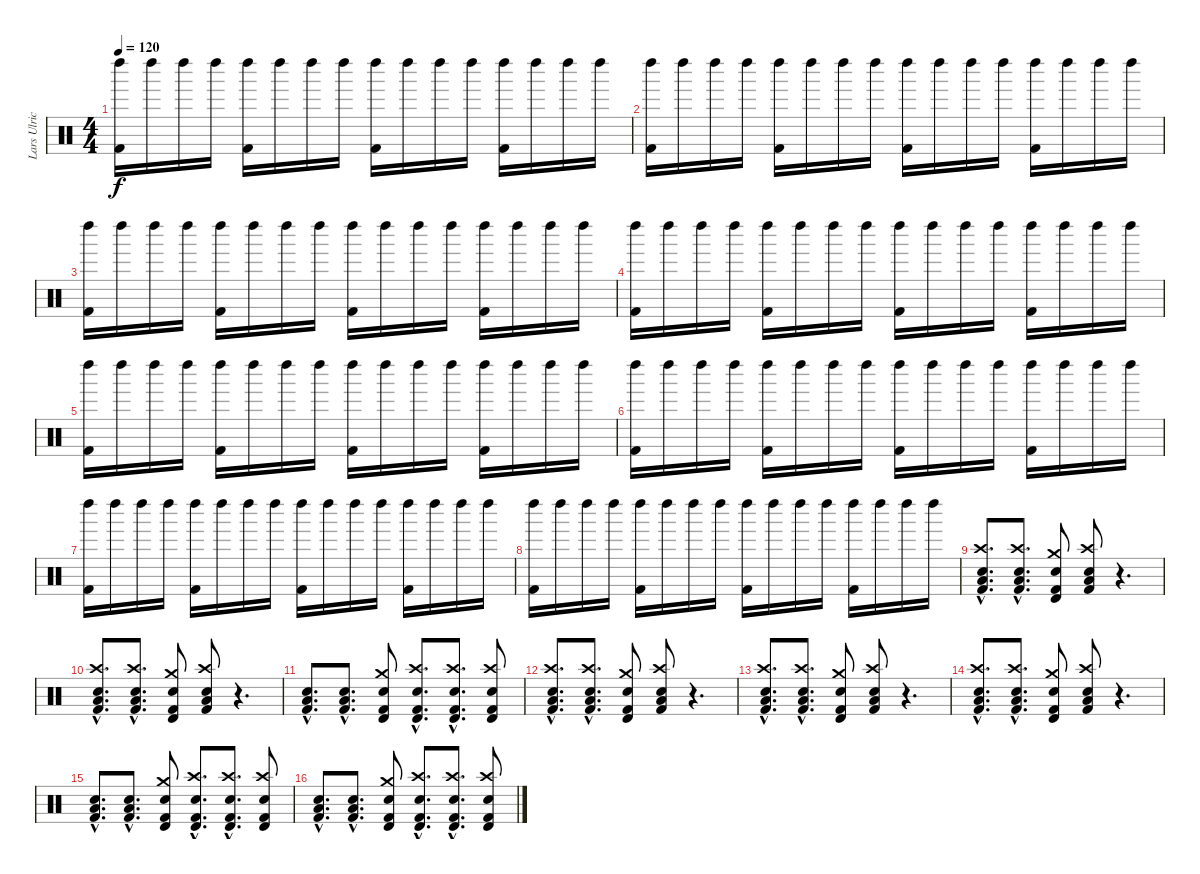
\track ("Lars Ulrich" "Lars Ulric") {instrument percussion}
\staff {score}
\articulation defaults
\ts (4 4)
\tempo 120
\clef neutral
\ks c
("Left Maraca (hit)" "Kick (hit) 2").16{dy f volume 12} "Left Maraca (hit)".16 "Left Maraca (hit)".16 "Left Maraca (hit)".16 ("Left Maraca (hit)" "Kick (hit) 2").16 "Left Maraca (hit)".16 "Left Maraca (hit)".16 "Left Maraca (hit)".16 ("Left Maraca (hit)" "Kick (hit) 2").16 "Left Maraca (hit)".16 "Left Maraca (hit)".16 "Left Maraca (hit)".16 ("Left Maraca (hit)" "Kick (hit) 2").16 "Left Maraca (hit)".16 "Left Maraca (hit)".16 "Left Maraca (hit)".16 |
("Left Maraca (hit)" "Kick (hit) 2").16 "Left Maraca (hit)".16 "Left Maraca (hit)".16 "Left Maraca (hit)".16 ("Left Maraca (hit)" "Kick (hit) 2").16 "Left Maraca (hit)".16 "Left Maraca (hit)".16 "Left Maraca (hit)".16 ("Left Maraca (hit)" "Kick (hit) 2").16 "Left Maraca (hit)".16 "Left Maraca (hit)".16 "Left Maraca (hit)".16 ("Left Maraca (hit)" "Kick (hit) 2").16 "Left Maraca (hit)".16 "Left Maraca (hit)".16 "Left Maraca (hit)".16 |
("Left Maraca (hit)" "Kick (hit) 2").16 "Left Maraca (hit)".16 "Left Maraca (hit)".16 "Left Maraca (hit)".16 ("Left Maraca (hit)" "Kick (hit) 2").16 "Left Maraca (hit)".16 "Left Maraca (hit)".16 "Left Maraca (hit)".16 ("Left Maraca (hit)" "Kick (hit) 2").16 "Left Maraca (hit)".16 "Left Maraca (hit)".16 "Left Maraca (hit)".16 ("Left Maraca (hit)" "Kick (hit) 2").16 "Left Maraca (hit)".16 "Left Maraca (hit)".16 "Left Maraca (hit)".16 |
("Left Maraca (hit)" "Kick (hit) 2").16 "Left Maraca (hit)".16 "Left Maraca (hit)".16 "Left Maraca (hit)".16 ("Left Maraca (hit)" "Kick (hit) 2").16 "Left Maraca (hit)".16 "Left Maraca (hit)".16 "Left Maraca (hit)".16 ("Left Maraca (hit)" "Kick (hit) 2").16 "Left Maraca (hit)".16 "Left Maraca (hit)".16 "Left Maraca (hit)".16 ("Left Maraca (hit)" "Kick (hit) 2").16 "Left Maraca (hit)".16 "Left Maraca (hit)".16 "Left Maraca (hit)".16 |
("Left Maraca (hit)" "Kick (hit) 2").16 "Left Maraca (hit)".16 "Left Maraca (hit)".16 "Left Maraca (hit)".16 ("Left Maraca (hit)" "Kick (hit) 2").16 "Left Maraca (hit)".16 "Left Maraca (hit)".16 "Left Maraca (hit)".16 ("Left Maraca (hit)" "Kick (hit) 2").16 "Left Maraca (hit)".16 "Left Maraca (hit)".16 "Left Maraca (hit)".16 ("Left Maraca (hit)" "Kick (hit) 2").16 "Left Maraca (hit)".16 "Left Maraca (hit)".16 "Left Maraca (hit)".16 |
("Left Maraca (hit)" "Kick (hit) 2").16 "Left Maraca (hit)".16 "Left Maraca (hit)".16 "Left Maraca (hit)".16 ("Left Maraca (hit)" "Kick (hit) 2").16 "Left Maraca (hit)".16 "Left Maraca (hit)".16 "Left Maraca (hit)".16 ("Left Maraca (hit)" "Kick (hit) 2").16 "Left Maraca (hit)".16 "Left Maraca (hit)".16 "Left Maraca (hit)".16 ("Left Maraca (hit)" "Kick (hit) 2").16 "Left Maraca (hit)".16 "Left Maraca (hit)".16 "Left Maraca (hit)".16 |
("Left Maraca (hit)" "Kick (hit) 2").16 "Left Maraca (hit)".16 "Left Maraca (hit)".16 "Left Maraca (hit)".16 ("Left Maraca (hit)" "Kick (hit) 2").16 "Left Maraca (hit)".16 "Left Maraca (hit)".16 "Left Maraca (hit)".16 ("Left Maraca (hit)" "Kick (hit) 2").16 "Left Maraca (hit)".16 "Left Maraca (hit)".16 "Left Maraca (hit)".16 ("Left Maraca (hit)" "Kick (hit) 2").16 "Left Maraca (hit)".16 "Left Maraca (hit)".16 "Left Maraca (hit)".16 |
("Left Maraca (hit)" "Kick (hit) 2").16 "Left Maraca (hit)".16 "Left Maraca (hit)".16 "Left Maraca (hit)".16 ("Left Maraca (hit)" "Kick (hit) 2").16 "Left Maraca (hit)".16 "Left Maraca (hit)".16 "Left Maraca (hit)".16 ("Left Maraca (hit)" "Kick (hit) 2").16 "Left Maraca (hit)".16 "Left Maraca (hit)".16 "Left Maraca (hit)".16 ("Left Maraca (hit)" "Kick (hit) 2").16 "Left Maraca (hit)".16 "Left Maraca (hit)".16 "Left Maraca (hit)".16 |
("Crash high (hit)"{hac} "Snare (hit) 2"{hac} "Low Floor Tom (hit)"{hac} "Kick (hit) 2"{hac}).8{d volume 16} ("Crash high (hit)"{hac} "Snare (hit) 2"{hac} "Low Floor Tom (hit)"{hac} "Kick (hit) 2"{hac}).8{d} ("Crash medium (hit)" "Snare (hit) 2" "Timbale high (hit)" "Kick (hit) 2").8 ("Crash high (hit)" "Snare (hit) 2" "Low Floor Tom (hit)" "Kick (hit) 2").8 r.4{d} |
("Crash high (hit)"{hac} "Snare (hit) 2"{hac} "Low Floor Tom (hit)"{hac} "Kick (hit) 2"{hac}).8{d} ("Crash high (hit)"{hac} "Snare (hit) 2"{hac} "Low Floor Tom (hit)"{hac} "Kick (hit) 2"{hac}).8{d} ("Crash medium (hit)" "Snare (hit) 2" "Timbale high (hit)" "Kick (hit) 2").8 ("Crash high (hit)" "Snare (hit) 2" "Low Floor Tom (hit)" "Kick (hit) 2").8 r.4{d} |
("Snare (hit) 2"{hac} "Low Floor Tom (hit)"{hac} "Kick (hit) 2"{hac}).8{d} ("Snare (hit) 2"{hac} "Low Floor Tom (hit)"{hac} "Kick (hit) 2"{hac}).8{d} ("Crash medium (hit)" "Snare (hit) 2" "Timbale high (hit)" "Kick (hit) 2").8 ("Crash high (hit)"{hac} "Snare (hit) 2"{hac} "Timbale high (hit)"{hac} "Kick (hit) 2"{hac}).8{d} ("Crash high (hit)"{hac} "Snare (hit) 2"{hac} "Timbale high (hit)"{hac} "Kick (hit) 2"{hac}).8{d} ("Crash high (hit)" "Snare (hit) 2" "Timbale high (hit)" "Kick (hit) 2").8 |
("Crash high (hit)"{hac} "Snare (hit) 2"{hac} "Low Floor Tom (hit)"{hac} "Kick (hit) 2"{hac}).8{d} ("Crash high (hit)"{hac} "Snare (hit) 2"{hac} "Low Floor Tom (hit)"{hac} "Kick (hit) 2"{hac}).8{d} ("Crash medium (hit)" "Snare (hit) 2" "Timbale high (hit)" "Kick (hit) 2").8 ("Crash high (hit)" "Snare (hit) 2" "Low Floor Tom (hit)" "Kick (hit) 2").8 r.4{d} |
("Crash high (hit)"{hac} "Snare (hit) 2"{hac} "Low Floor Tom (hit)"{hac} "Kick (hit) 2"{hac}).8{d} ("Crash high (hit)"{hac} "Snare (hit) 2"{hac} "Low Floor Tom (hit)"{hac} "Kick (hit) 2"{hac}).8{d} ("Crash medium (hit)" "Snare (hit) 2" "Timbale high (hit)" "Kick (hit) 2").8 ("Crash high (hit)" "Snare (hit) 2" "Low Floor Tom (hit)" "Kick (hit) 2").8 r.4{d} |
("Crash high (hit)"{hac} "Snare (hit) 2"{hac} "Low Floor Tom (hit)"{hac} "Kick (hit) 2"{hac}).8{d} ("Crash high (hit)"{hac} "Snare (hit) 2"{hac} "Low Floor Tom (hit)"{hac} "Kick (hit) 2"{hac}).8{d} ("Crash medium (hit)" "Snare (hit) 2" "Timbale high (hit)" "Kick (hit) 2").8 ("Crash high (hit)" "Snare (hit) 2" "Low Floor Tom (hit)" "Kick (hit) 2").8 r.4{d} |
("Snare (hit) 2"{hac} "Low Floor Tom (hit)"{hac} "Kick (hit) 2"{hac}).8{d} ("Snare (hit) 2"{hac} "Low Floor Tom (hit)"{hac} "Kick (hit) 2"{hac}).8{d} ("Crash medium (hit)" "Snare (hit) 2" "Timbale high (hit)" "Kick (hit) 2").8 ("Crash high (hit)"{hac} "Snare (hit) 2"{hac} "Timbale high (hit)"{hac} "Kick (hit) 2"{hac}).8{d} ("Crash high (hit)"{hac} "Snare (hit) 2"{hac} "Timbale high (hit)"{hac} "Kick (hit) 2"{hac}).8{d} ("Crash high (hit)" "Snare (hit) 2" "Timbale high (hit)" "Kick (hit) 2").8 |
("Snare (hit) 2"{hac} "Low Floor Tom (hit)"{hac} "Kick (hit) 2"{hac}).8{d} ("Snare (hit) 2"{hac} "Low Floor Tom (hit)"{hac} "Kick (hit) 2"{hac}).8{d} ("Crash medium (hit)" "Snare (hit) 2" "Timbale high (hit)" "Kick (hit) 2").8 ("Crash high (hit)"{hac} "Snare (hit) 2"{hac} "Timbale high (hit)"{hac} "Kick (hit) 2"{hac}).8{d} ("Crash high (hit)"{hac} "Snare (hit) 2"{hac} "Timbale high (hit)"{hac} "Kick (hit) 2"{hac}).8{d} ("Crash high (hit)" "Snare (hit) 2" "Timbale high (hit)" "Kick (hit) 2").8
